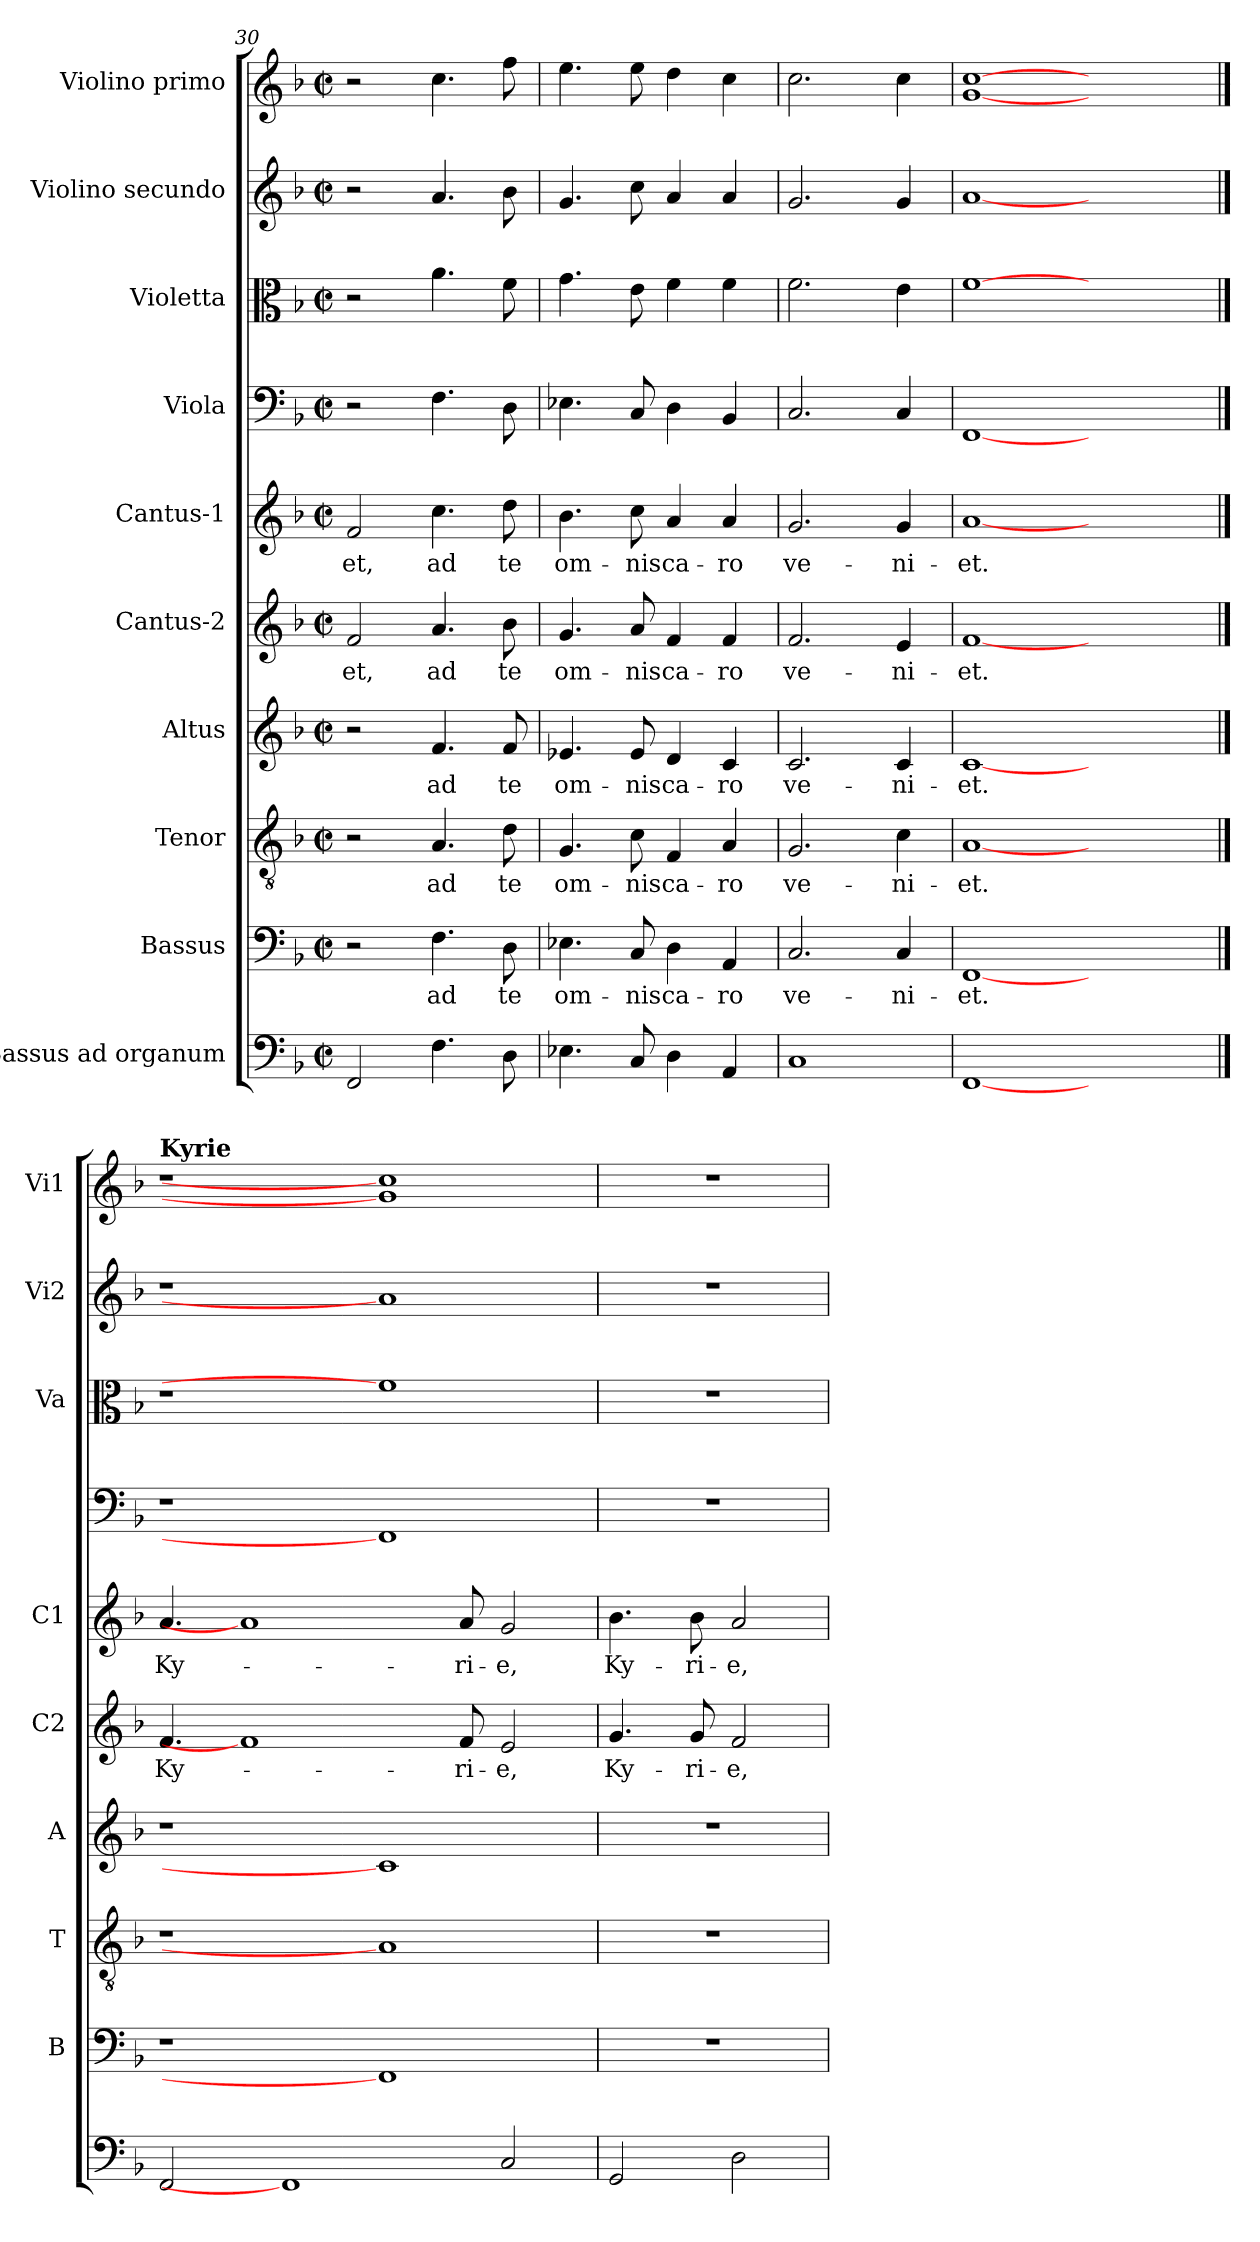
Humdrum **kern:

**kern	**kern	**text	**kern	**text	**kern	**text	**kern	**text	**kern	**text	**kern	**kern	**kern	**kern
*part10	*part9	*part9	*part8	*part8	*part7	*part7	*part6	*part6	*part5	*part5	*part4	*part3	*part2	*part1
*staff10	*staff9	*staff9	*staff8	*staff8	*staff7	*staff7	*staff6	*staff6	*staff5	*staff5	*staff4	*staff3	*staff2	*staff1
*I"Bassus ad  organum	*I"Bassus	*	*I"Tenor	*	*I"Altus	*	*I"Cantus-2	*	*I"Cantus-1	*	*I"Viola	*I"Violetta	*I"Violino secundo	*I"Violino primo
*	*I'B	*	*I'T	*	*I'A	*	*I'C2	*	*I'C1	*	*	*I'Va	*I'Vi2	*I'Vi1
*clefF4	*clefF4	*	*clefGv2	*	*clefG2	*	*clefG2	*	*clefG2	*	*clefF4	*clefC3	*clefG2	*clefG2
*k[b-]	*k[b-]	*	*k[b-]	*	*k[b-]	*	*k[b-]	*	*k[b-]	*	*k[b-]	*k[b-]	*k[b-]	*k[b-]
*F:	*F:	*	*F:	*	*F:	*	*F:	*	*F:	*	*F:	*F:	*F:	*F:
*M2/2	*M2/2	*	*M2/2	*	*M2/2	*	*M2/2	*	*M2/2	*	*M2/2	*M2/2	*M2/2	*M2/2
*met(c|)	*met(c|)	*	*met(c|)	*	*met(c|)	*	*met(c|)	*	*met(c|)	*	*met(c|)	*met(c|)	*met(c|)	*met(c|)
=30	=30	=30	=30	=30	=30	=30	=30	=30	=30	=30	=30	=30	=30	=30
!	!	!	!	!	!	!	!	!LO:LY:b	!	!LO:LY:b	!	!	!	!
2FF/	2r	.	2r	.	2r	.	2f/	-et,	2f/	-et,	2r	2r	2r	2r
!	!	!LO:LY:b	!	!LO:LY:b	!	!LO:LY:b	!	!LO:LY:b	!	!LO:LY:b	!	!	!	!
4.F\	4.F\	ad	4.A/	ad	4.f/	ad	4.a/	ad	4.cc\	ad	4.F\	4.a\	4.a/	4.cc\
!	!	!LO:LY:b	!	!LO:LY:b	!	!LO:LY:b	!	!LO:LY:b	!	!LO:LY:b	!	!	!	!
8D\	8D\	te	8d\	te	8f/	te	8b-\	te	8dd\	te	8D\	8f\	8b-\	8ff\
=30X2	=30X2	=30X2	=30X2	=30X2	=30X2	=30X2	=30X2	=30X2	=30X2	=30X2	=30X2	=30X2	=30X2	=30X2
!	!	!LO:LY:b	!	!LO:LY:b	!	!LO:LY:b	!	!LO:LY:b	!	!LO:LY:b	!	!	!	!
4.E-X\	4.E-X\	om-	4.G/	om-	4.e-X/	om-	4.g/	om-	4.b-\	om-	4.E-X\	4.g\	4.g/	4.ee\
!	!	!LO:LY:b	!	!LO:LY:b	!	!LO:LY:b	!	!LO:LY:b	!	!LO:LY:b	!	!	!	!
8C/	8C/	-nis	8c\	-nis	8e-/	-nis	8a/	-nis	8cc\	-nis	8C/	8e\	8cc\	8ee\
!	!	!LO:LY:b	!	!LO:LY:b	!	!LO:LY:b	!	!LO:LY:b	!	!LO:LY:b	!	!	!	!
4D\	4D\	ca-	4F/	ca-	4d/	ca-	4f/	ca-	4a/	ca-	4D\	4f\	4a/	4dd\
!	!	!LO:LY:b	!	!LO:LY:b	!	!LO:LY:b	!	!LO:LY:b	!	!LO:LY:b	!	!	!	!
4AA/	4AA/	-ro	4A/	-ro	4c/	-ro	4f/	-ro	4a/	-ro	4BB-/	4f\	4a/	4cc\
=30X3	=30X3	=30X3	=30X3	=30X3	=30X3	=30X3	=30X3	=30X3	=30X3	=30X3	=30X3	=30X3	=30X3	=30X3
*^	*	*	*	*	*	*	*	*	*	*	*	*	*	*
!	!	!	!LO:LY:b	!	!LO:LY:b	!	!LO:LY:b	!	!LO:LY:b	!	!LO:LY:b	!	!	!	!
1C	2.ryy	2.C/	ve-	2.G/	ve-	2.c/	ve-	2.f/	ve-	2.g/	ve-	2.C/	2.f\	2.g/	2.cc\
!	!	!	!LO:LY:b	!	!LO:LY:b	!	!LO:LY:b	!	!LO:LY:b	!	!LO:LY:b	!	!	!	!
.	4ryy	4C/	-ni-	4c\	-ni-	4c/	-ni-	4e/	-ni-	4g/	-ni-	4C/	4e\	4g/	4cc\
=30X4	=30X4	=30X4	=30X4	=30X4	=30X4	=30X4	=30X4	=30X4	=30X4	=30X4	=30X4	=30X4	=30X4	=30X4	=30X4
!	!	!	!LO:LY:b	!	!LO:LY:b	!	!LO:LY:b	!	!LO:LY:b	!	!LO:LY:b	!	!	!	!
*v	*v	*	*	*	*	*	*	*	*	*	*	*	*	*	*
[1FF	[1FF	-et.	[1A	-et.	[1c	-et.	[1f	-et.	[1a	-et.	[1FF	[1f	[1a	[1g [1cc
1ryy	1ryy	.	1ryy	.	1ryy	.	1ryy	.	1ryy	.	1ryy	1ryy	1ryy	1ryy
!!LO:PB:g=z
==30X5	==30X5	==30X5	==30X5	==30X5	==30X5	==30X5	==30X5	==30X5	==30X5	==30X5	==30X5	==30X5	==30X5	==30X5
!	!	!	!	!	!	!	!	!	!	!	!	!	!	!LO:TX:a:B:t=Kyrie
!	!	!	!	!	!	!	!	!LO:LY:b	!	!LO:LY:b	!	!	!	!
2FF/	1r	.	1r	.	1r	.	4.f/	Ky-	4.a/	Ky-	1r	1r	1r	1r
.	.	.	.	.	.	.	1f]	.	1a]	.	.	.	.	.
1FF]	.	.	.	.	.	.	.	.	.	.	.	.	.	.
.	1FF]	.	1A]	.	1c]	.	.	.	.	.	1FF]	1f]	1a]	1g] 1cc]
!	!	!	!	!	!	!	!	!LO:LY:b	!	!LO:LY:b	!	!	!	!
.	.	.	.	.	.	.	8f/	-ri-	8a/	-ri-	.	.	.	.
!	!	!	!	!	!	!	!	!LO:LY:b	!	!LO:LY:b	!	!	!	!
2C/	.	.	.	.	.	.	2e/	-e,	2g/	-e,	.	.	.	.
=31	=31	=31	=31	=31	=31	=31	=31	=31	=31	=31	=31	=31	=31	=31
!	!	!	!	!	!	!	!	!LO:LY:b	!	!LO:LY:b	!	!	!	!
2GG/	1r	.	1r	.	1r	.	4.g/	Ky-	4.b-\	Ky-	1r	1r	1r	1r
!	!	!	!	!	!	!	!	!LO:LY:b	!	!LO:LY:b	!	!	!	!
.	.	.	.	.	.	.	8g/	-ri-	8b-\	-ri-	.	.	.	.
!	!	!	!	!	!	!	!	!LO:LY:b	!	!LO:LY:b	!	!	!	!
2D\	.	.	.	.	.	.	2f/	-e,	2a/	-e,	.	.	.	.
=	=	=	=	=	=	=	=	=	=	=	=	=	=	=
*-	*-	*-	*-	*-	*-	*-	*-	*-	*-	*-	*-	*-	*-	*-
